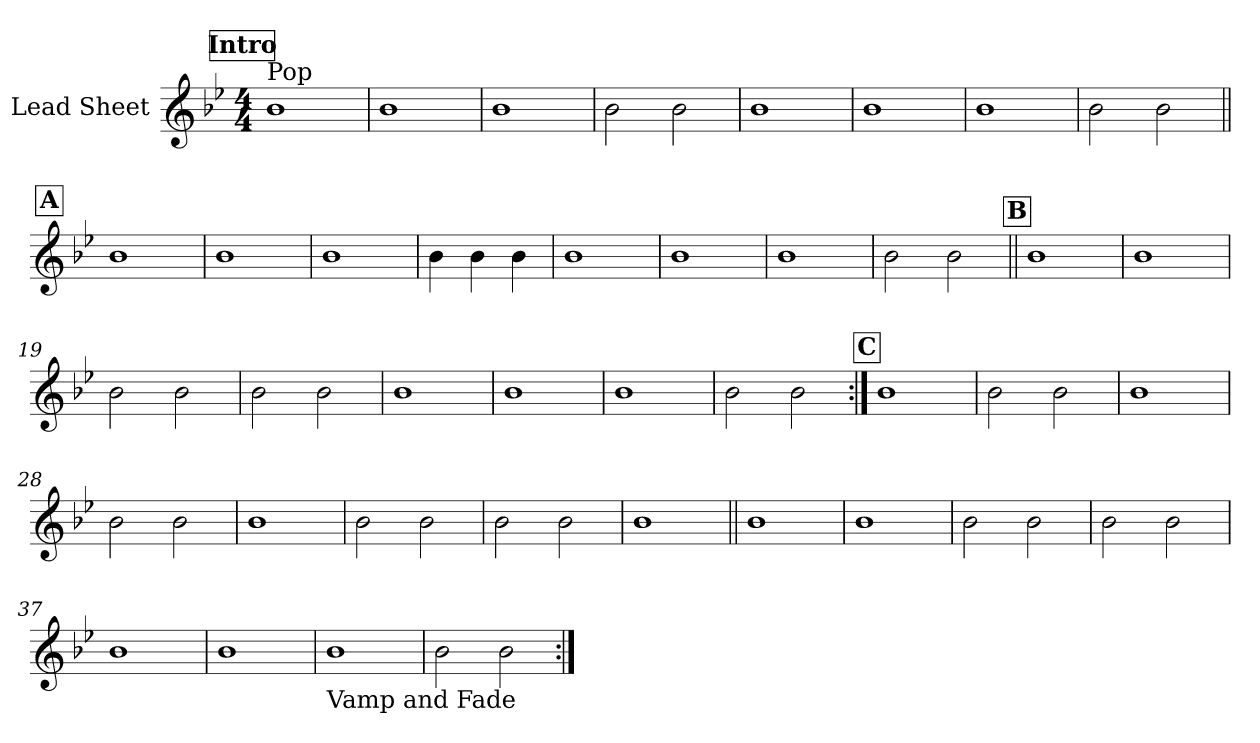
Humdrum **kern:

**kern
*part1
*staff1
*I"Lead Sheet
*clefG2
*k[b-e-]
*B-:
*M4/4
*MM93
!!LO:REH:place=s1:a:fs=14:t=Intro
=1
!LO:TX:a:t=Pop
1b-
=2
1b-
=3
1b-
=4
2b-\
2b-\
!!LO:LB:g=z
=5
1b-
=6
1b-
=7
1b-
=8
2b-\
2b-\
!!LO:LB:g=z
!!LO:REH:place=s1:a:fs=14:t=A
=9||
1b-
=10
1b-
=11
1b-
=12
4b-\
4b-\
4b-\
!!LO:LB:g=z
=13
1b-
=14
1b-
=15
1b-
=16
2b-\
2b-\
!!LO:LB:g=z
!!LO:REH:place=s1:a:fs=14:t=B
=17||
1b-
=18
1b-
=19
2b-\
2b-\
=20
2b-\
2b-\
!!LO:LB:g=z
=21
1b-
=22
1b-
=23
1b-
=24
2b-\
2b-\
!!LO:LB:g=z
!!LO:REH:place=s1:a:fs=14:t=C
=25:|!
1b-
=26
2b-\
2b-\
=27
1b-
=28
2b-\
2b-\
!!LO:LB:g=z
=29
1b-
=30
2b-\
2b-\
=31
2b-\
2b-\
=32
1b-
!!LO:LB:g=z
=33||
1b-
=34
1b-
=35
2b-\
2b-\
=36
2b-\
2b-\
!!LO:LB:g=z
=37
1b-
=38
1b-
=39
!LO:TX:b:t=Vamp and Fade
1b-
=40
2b-\
2b-\
=:|!
*-
